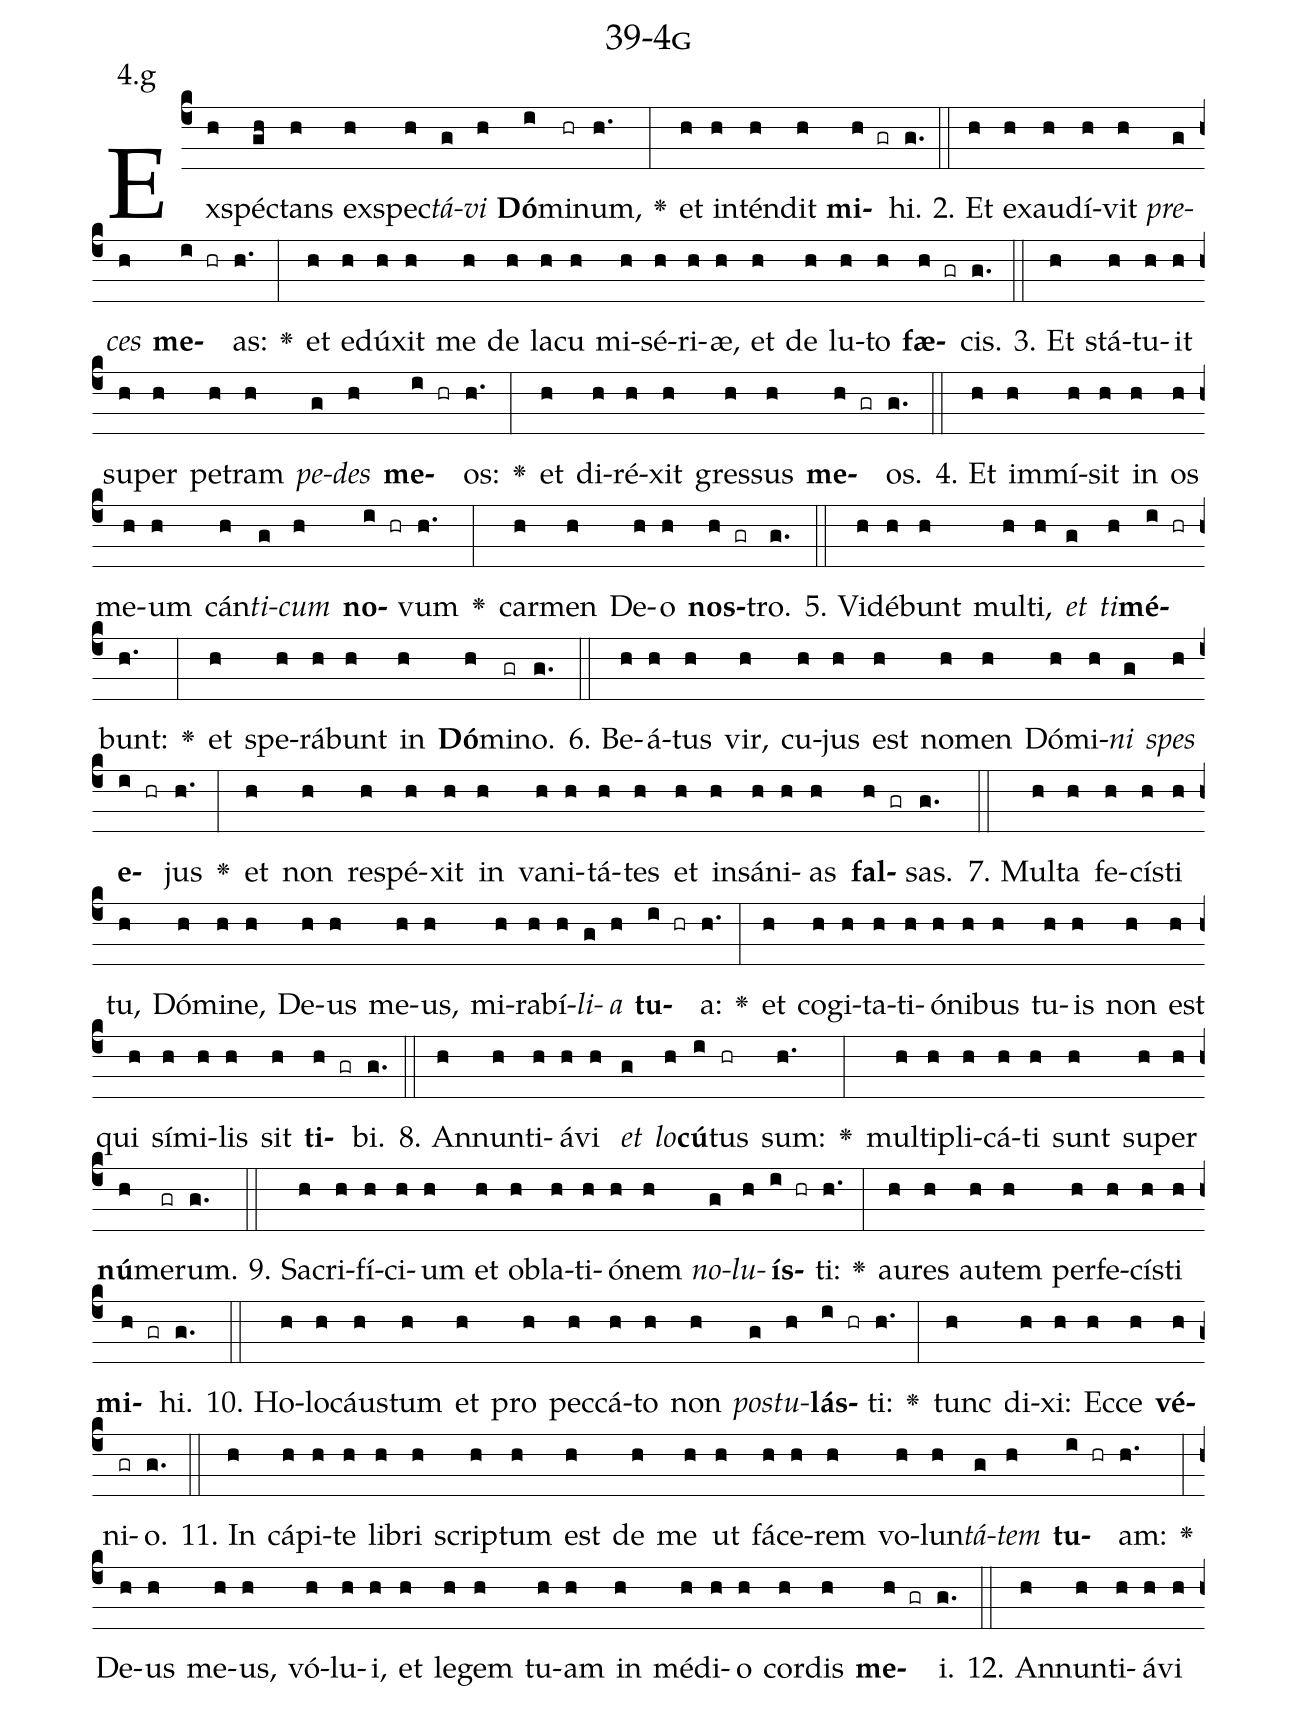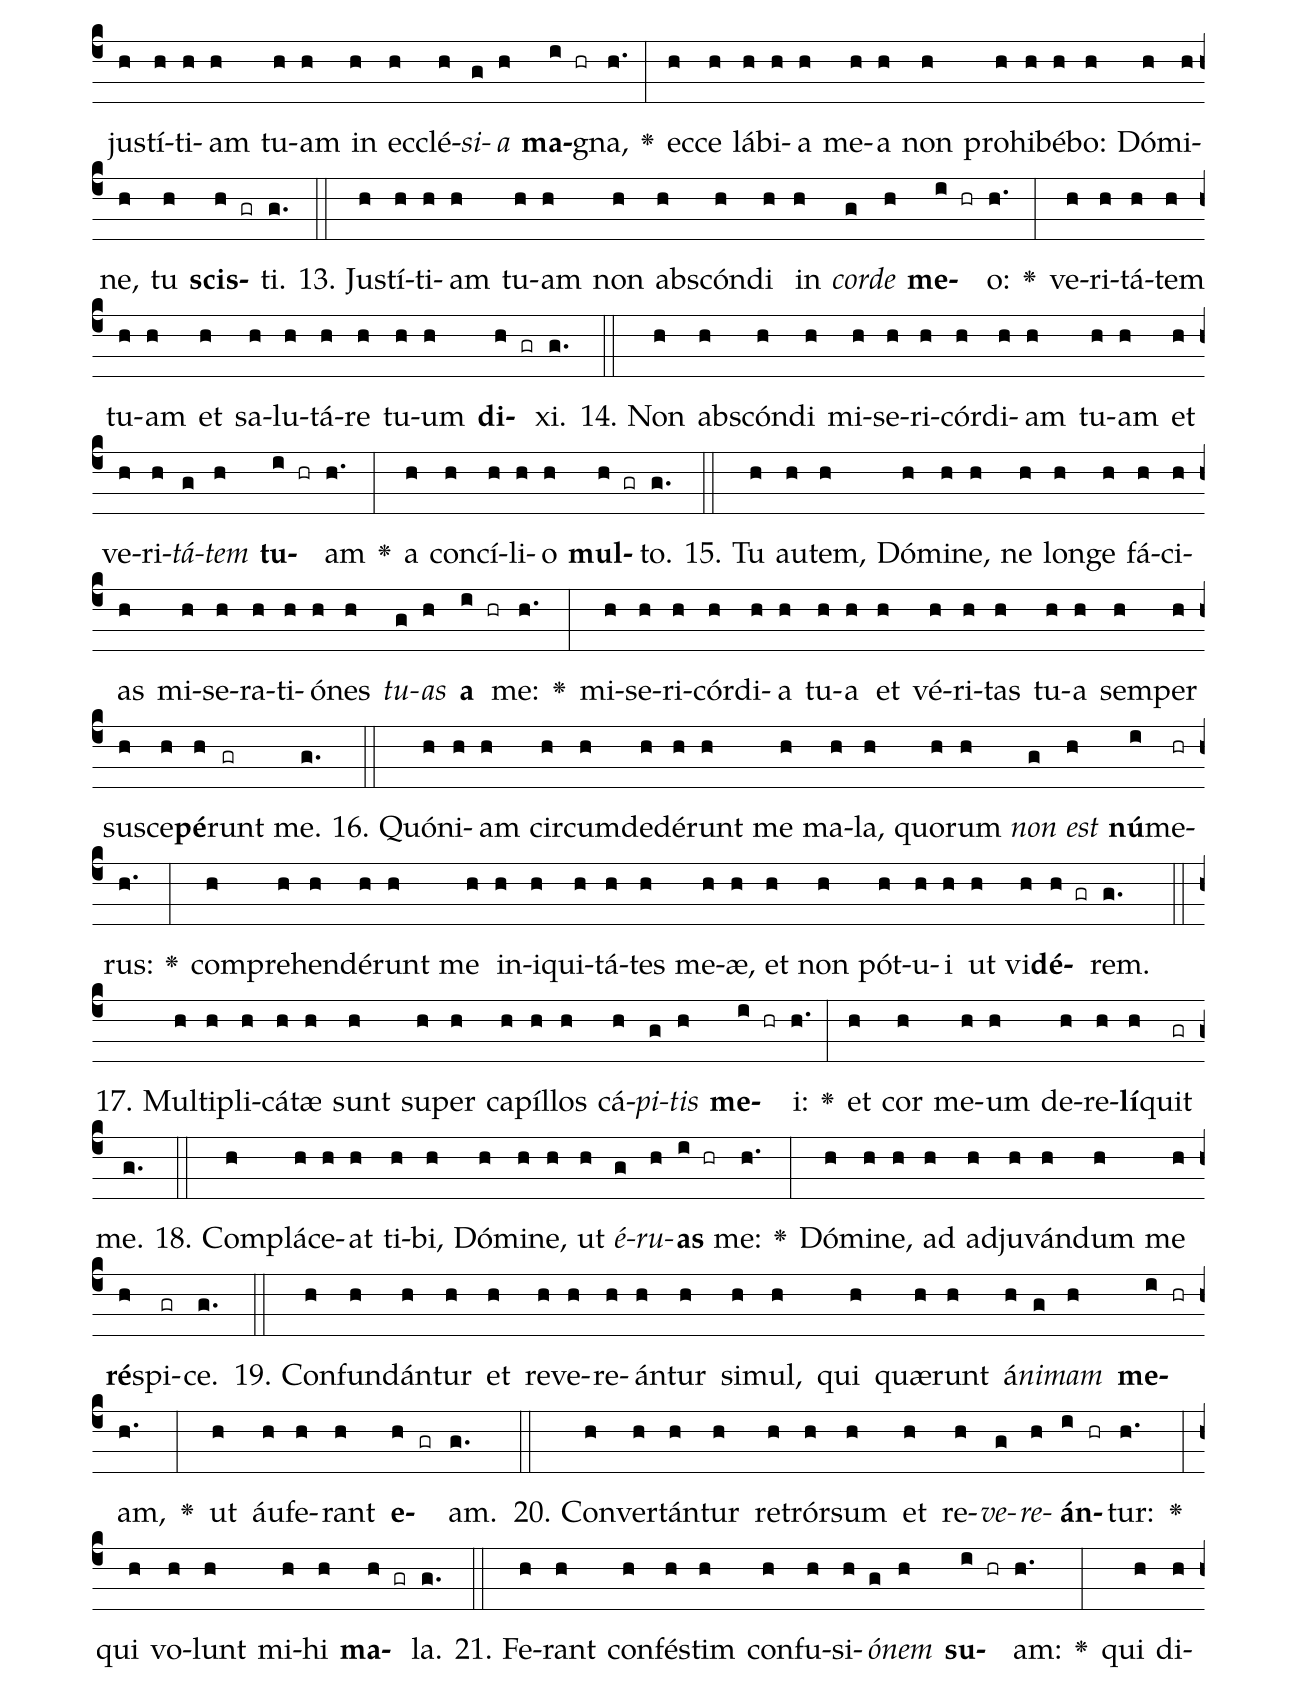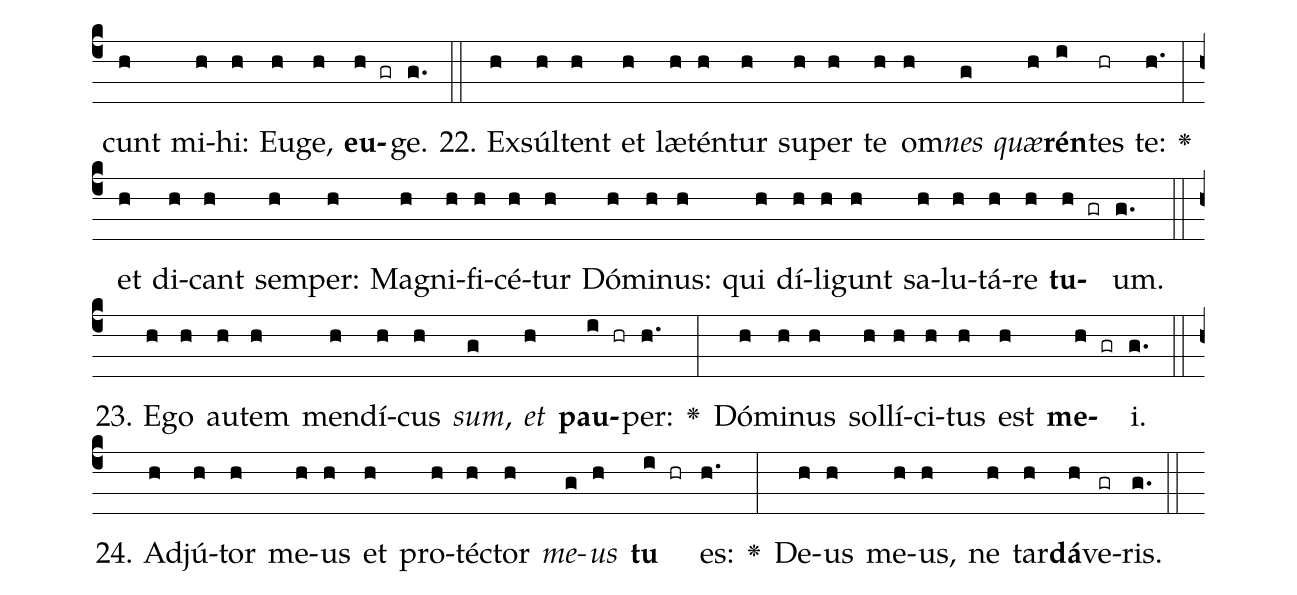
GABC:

name: 39-4g;
annotation: 4.g;
%%
(c4)Ex(h)spéc(gh)tans(h) ex(h)spec(h)<i>tá</i>(g)<i>vi</i>(h) <b>Dó</b>(i)mi(hr)num,(h.) <v>\greheightstar</v>(:) et(h) in(h)tén(h)dit(h) <b>mi</b>(h gr)hi.(g.) (::)
2. Et(h) ex(h)au(h)dí(h)vit(h) <i>pre</i>(g)<i>ces</i>(h) <b>me</b>(i hr)as:(h.) <v>\greheightstar</v>(:) et(h) e(h)dú(h)xit(h) me(h) de(h) la(h)cu(h) mi(h)sé(h)ri(h)æ,(h) et(h) de(h) lu(h)to(h) <b>fæ</b>(h gr)cis.(g.) (::)
3. Et(h) stá(h)tu(h)it(h) su(h)per(h) pe(h)tram(h) <i>pe</i>(g)<i>des</i>(h) <b>me</b>(i hr)os:(h.) <v>\greheightstar</v>(:) et(h) di(h)ré(h)xit(h) gres(h)sus(h) <b>me</b>(h gr)os.(g.) (::)
4. Et(h) im(h)mí(h)sit(h) in(h) os(h) me(h)um(h) cán(h)<i>ti</i>(g)<i>cum</i>(h) <b>no</b>(i hr)vum(h.) <v>\greheightstar</v>(:) car(h)men(h) De(h)o(h) <b>nos</b>(h gr)tro.(g.) (::)
5. Vi(h)dé(h)bunt(h) mul(h)ti,(h) <i>et</i>(g) <i>ti</i>(h)<b>mé</b>(i hr)bunt:(h.) <v>\greheightstar</v>(:) et(h) spe(h)rá(h)bunt(h) in(h) <b>Dó</b>(h)mi(gr)no.(g.) (::)
6. Be(h)á(h)tus(h) vir,(h) cu(h)jus(h) est(h) no(h)men(h) Dó(h)mi(h)<i>ni</i>(g) <i>spes</i>(h) <b>e</b>(i hr)jus(h.) <v>\greheightstar</v>(:) et(h) non(h) re(h)spé(h)xit(h) in(h) va(h)ni(h)tá(h)tes(h) et(h) in(h)sá(h)ni(h)as(h) <b>fal</b>(h gr)sas.(g.) (::)
7. Mul(h)ta(h) fe(h)cís(h)ti(h) tu,(h) Dó(h)mi(h)ne,(h) De(h)us(h) me(h)us,(h) mi(h)ra(h)bí(h)<i>li</i>(g)<i>a</i>(h) <b>tu</b>(i hr)a:(h.) <v>\greheightstar</v>(:) et(h) co(h)gi(h)ta(h)ti(h)ó(h)ni(h)bus(h) tu(h)is(h) non(h) est(h) qui(h) sí(h)mi(h)lis(h) sit(h) <b>ti</b>(h gr)bi.(g.) (::)
8. An(h)nun(h)ti(h)á(h)vi(h) <i>et</i>(g) <i>lo</i>(h)<b>cú</b>(i)tus(hr) sum:(h.) <v>\greheightstar</v>(:) mul(h)ti(h)pli(h)cá(h)ti(h) sunt(h) su(h)per(h) <b>nú</b>(h)me(gr)rum.(g.) (::)
9. Sa(h)cri(h)fí(h)ci(h)um(h) et(h) ob(h)la(h)ti(h)ó(h)nem(h) <i>no</i>(g)<i>lu</i>(h)<b>ís</b>(i hr)ti:(h.) <v>\greheightstar</v>(:) au(h)res(h) au(h)tem(h) per(h)fe(h)cís(h)ti(h) <b>mi</b>(h gr)hi.(g.) (::)
10. Ho(h)lo(h)cáus(h)tum(h) et(h) pro(h) pec(h)cá(h)to(h) non(h) <i>pos</i>(g)<i>tu</i>(h)<b>lás</b>(i hr)ti:(h.) <v>\greheightstar</v>(:) tunc(h) di(h)xi:(h) Ec(h)ce(h) <b>vé</b>(h)ni(gr)o.(g.) (::)
11. In(h) cá(h)pi(h)te(h) li(h)bri(h) scrip(h)tum(h) est(h) de(h) me(h) ut(h) fá(h)ce(h)rem(h) vo(h)lun(h)<i>tá</i>(g)<i>tem</i>(h) <b>tu</b>(i hr)am:(h.) <v>\greheightstar</v>(:) De(h)us(h) me(h)us,(h) vó(h)lu(h)i,(h) et(h) le(h)gem(h) tu(h)am(h) in(h) mé(h)di(h)o(h) cor(h)dis(h) <b>me</b>(h gr)i.(g.) (::)
12. An(h)nun(h)ti(h)á(h)vi(h) jus(h)tí(h)ti(h)am(h) tu(h)am(h) in(h) ec(h)clé(h)<i>si</i>(g)<i>a</i>(h) <b>ma</b>(i hr)gna,(h.) <v>\greheightstar</v>(:) ec(h)ce(h) lá(h)bi(h)a(h) me(h)a(h) non(h) pro(h)hi(h)bé(h)bo:(h) Dó(h)mi(h)ne,(h) tu(h) <b>scis</b>(h gr)ti.(g.) (::)
13. Jus(h)tí(h)ti(h)am(h) tu(h)am(h) non(h) abs(h)cón(h)di(h) in(h) <i>cor</i>(g)<i>de</i>(h) <b>me</b>(i hr)o:(h.) <v>\greheightstar</v>(:) ve(h)ri(h)tá(h)tem(h) tu(h)am(h) et(h) sa(h)lu(h)tá(h)re(h) tu(h)um(h) <b>di</b>(h gr)xi.(g.) (::)
14. Non(h) abs(h)cón(h)di(h) mi(h)se(h)ri(h)cór(h)di(h)am(h) tu(h)am(h) et(h) ve(h)ri(h)<i>tá</i>(g)<i>tem</i>(h) <b>tu</b>(i hr)am(h.) <v>\greheightstar</v>(:) a(h) con(h)cí(h)li(h)o(h) <b>mul</b>(h gr)to.(g.) (::)
15. Tu(h) au(h)tem,(h) Dó(h)mi(h)ne,(h) ne(h) lon(h)ge(h) fá(h)ci(h)as(h) mi(h)se(h)ra(h)ti(h)ó(h)nes(h) <i>tu</i>(g)<i>as</i>(h) <b>a</b>(i hr) me:(h.) <v>\greheightstar</v>(:) mi(h)se(h)ri(h)cór(h)di(h)a(h) tu(h)a(h) et(h) vé(h)ri(h)tas(h) tu(h)a(h) sem(h)per(h) su(h)sce(h)<b>pé</b>(h)runt(gr) me.(g.) (::)
16. Quón(h)i(h)am(h) cir(h)cum(h)de(h)dé(h)runt(h) me(h) ma(h)la,(h) quo(h)rum(h) <i>non</i>(g) <i>est</i>(h) <b>nú</b>(i)me(hr)rus:(h.) <v>\greheightstar</v>(:) com(h)pre(h)hen(h)dé(h)runt(h) me(h) in(h)i(h)qui(h)tá(h)tes(h) me(h)æ,(h) et(h) non(h) pót(h)u(h)i(h) ut(h) vi(h)<b>dé</b>(h gr)rem.(g.) (::)
17. Mul(h)ti(h)pli(h)cá(h)tæ(h) sunt(h) su(h)per(h) ca(h)píl(h)los(h) cá(h)<i>pi</i>(g)<i>tis</i>(h) <b>me</b>(i hr)i:(h.) <v>\greheightstar</v>(:) et(h) cor(h) me(h)um(h) de(h)re(h)<b>lí</b>(h)quit(gr) me.(g.) (::)
18. Com(h)plá(h)ce(h)at(h) ti(h)bi,(h) Dó(h)mi(h)ne,(h) ut(h) <i>é</i>(g)<i>ru</i>(h)<b>as</b>(i hr) me:(h.) <v>\greheightstar</v>(:) Dó(h)mi(h)ne,(h) ad(h) ad(h)ju(h)ván(h)dum(h) me(h) <b>ré</b>(h)spi(gr)ce.(g.) (::)
19. Con(h)fun(h)dán(h)tur(h) et(h) re(h)ve(h)re(h)án(h)tur(h) si(h)mul,(h) qui(h) quæ(h)runt(h) á(h)<i>ni</i>(g)<i>mam</i>(h) <b>me</b>(i hr)am,(h.) <v>\greheightstar</v>(:) ut(h) áu(h)fe(h)rant(h) <b>e</b>(h gr)am.(g.) (::)
20. Con(h)ver(h)tán(h)tur(h) re(h)trór(h)sum(h) et(h) re(h)<i>ve</i>(g)<i>re</i>(h)<b>án</b>(i hr)tur:(h.) <v>\greheightstar</v>(:) qui(h) vo(h)lunt(h) mi(h)hi(h) <b>ma</b>(h gr)la.(g.) (::)
21. Fe(h)rant(h) con(h)fés(h)tim(h) con(h)fu(h)si(h)<i>ó</i>(g)<i>nem</i>(h) <b>su</b>(i hr)am:(h.) <v>\greheightstar</v>(:) qui(h) di(h)cunt(h) mi(h)hi:(h) Eu(h)ge,(h) <b>eu</b>(h gr)ge.(g.) (::)
22. Ex(h)súl(h)tent(h) et(h) læ(h)tén(h)tur(h) su(h)per(h) te(h) om(h)<i>nes</i>(g) <i>quæ</i>(h)<b>rén</b>(i)tes(hr) te:(h.) <v>\greheightstar</v>(:) et(h) di(h)cant(h) sem(h)per:(h) Ma(h)gni(h)fi(h)cé(h)tur(h) Dó(h)mi(h)nus:(h) qui(h) dí(h)li(h)gunt(h) sa(h)lu(h)tá(h)re(h) <b>tu</b>(h gr)um.(g.) (::)
23. E(h)go(h) au(h)tem(h) men(h)dí(h)cus(h) <i>sum</i>,(g) <i>et</i>(h) <b>pau</b>(i hr)per:(h.) <v>\greheightstar</v>(:) Dó(h)mi(h)nus(h) sol(h)lí(h)ci(h)tus(h) est(h) <b>me</b>(h gr)i.(g.) (::)
24. Ad(h)jú(h)tor(h) me(h)us(h) et(h) pro(h)téc(h)tor(h) <i>me</i>(g)<i>us</i>(h) <b>tu</b>(i hr) es:(h.) <v>\greheightstar</v>(:) De(h)us(h) me(h)us,(h) ne(h) tar(h)<b>dá</b>(h)ve(gr)ris.(g.) (::)
